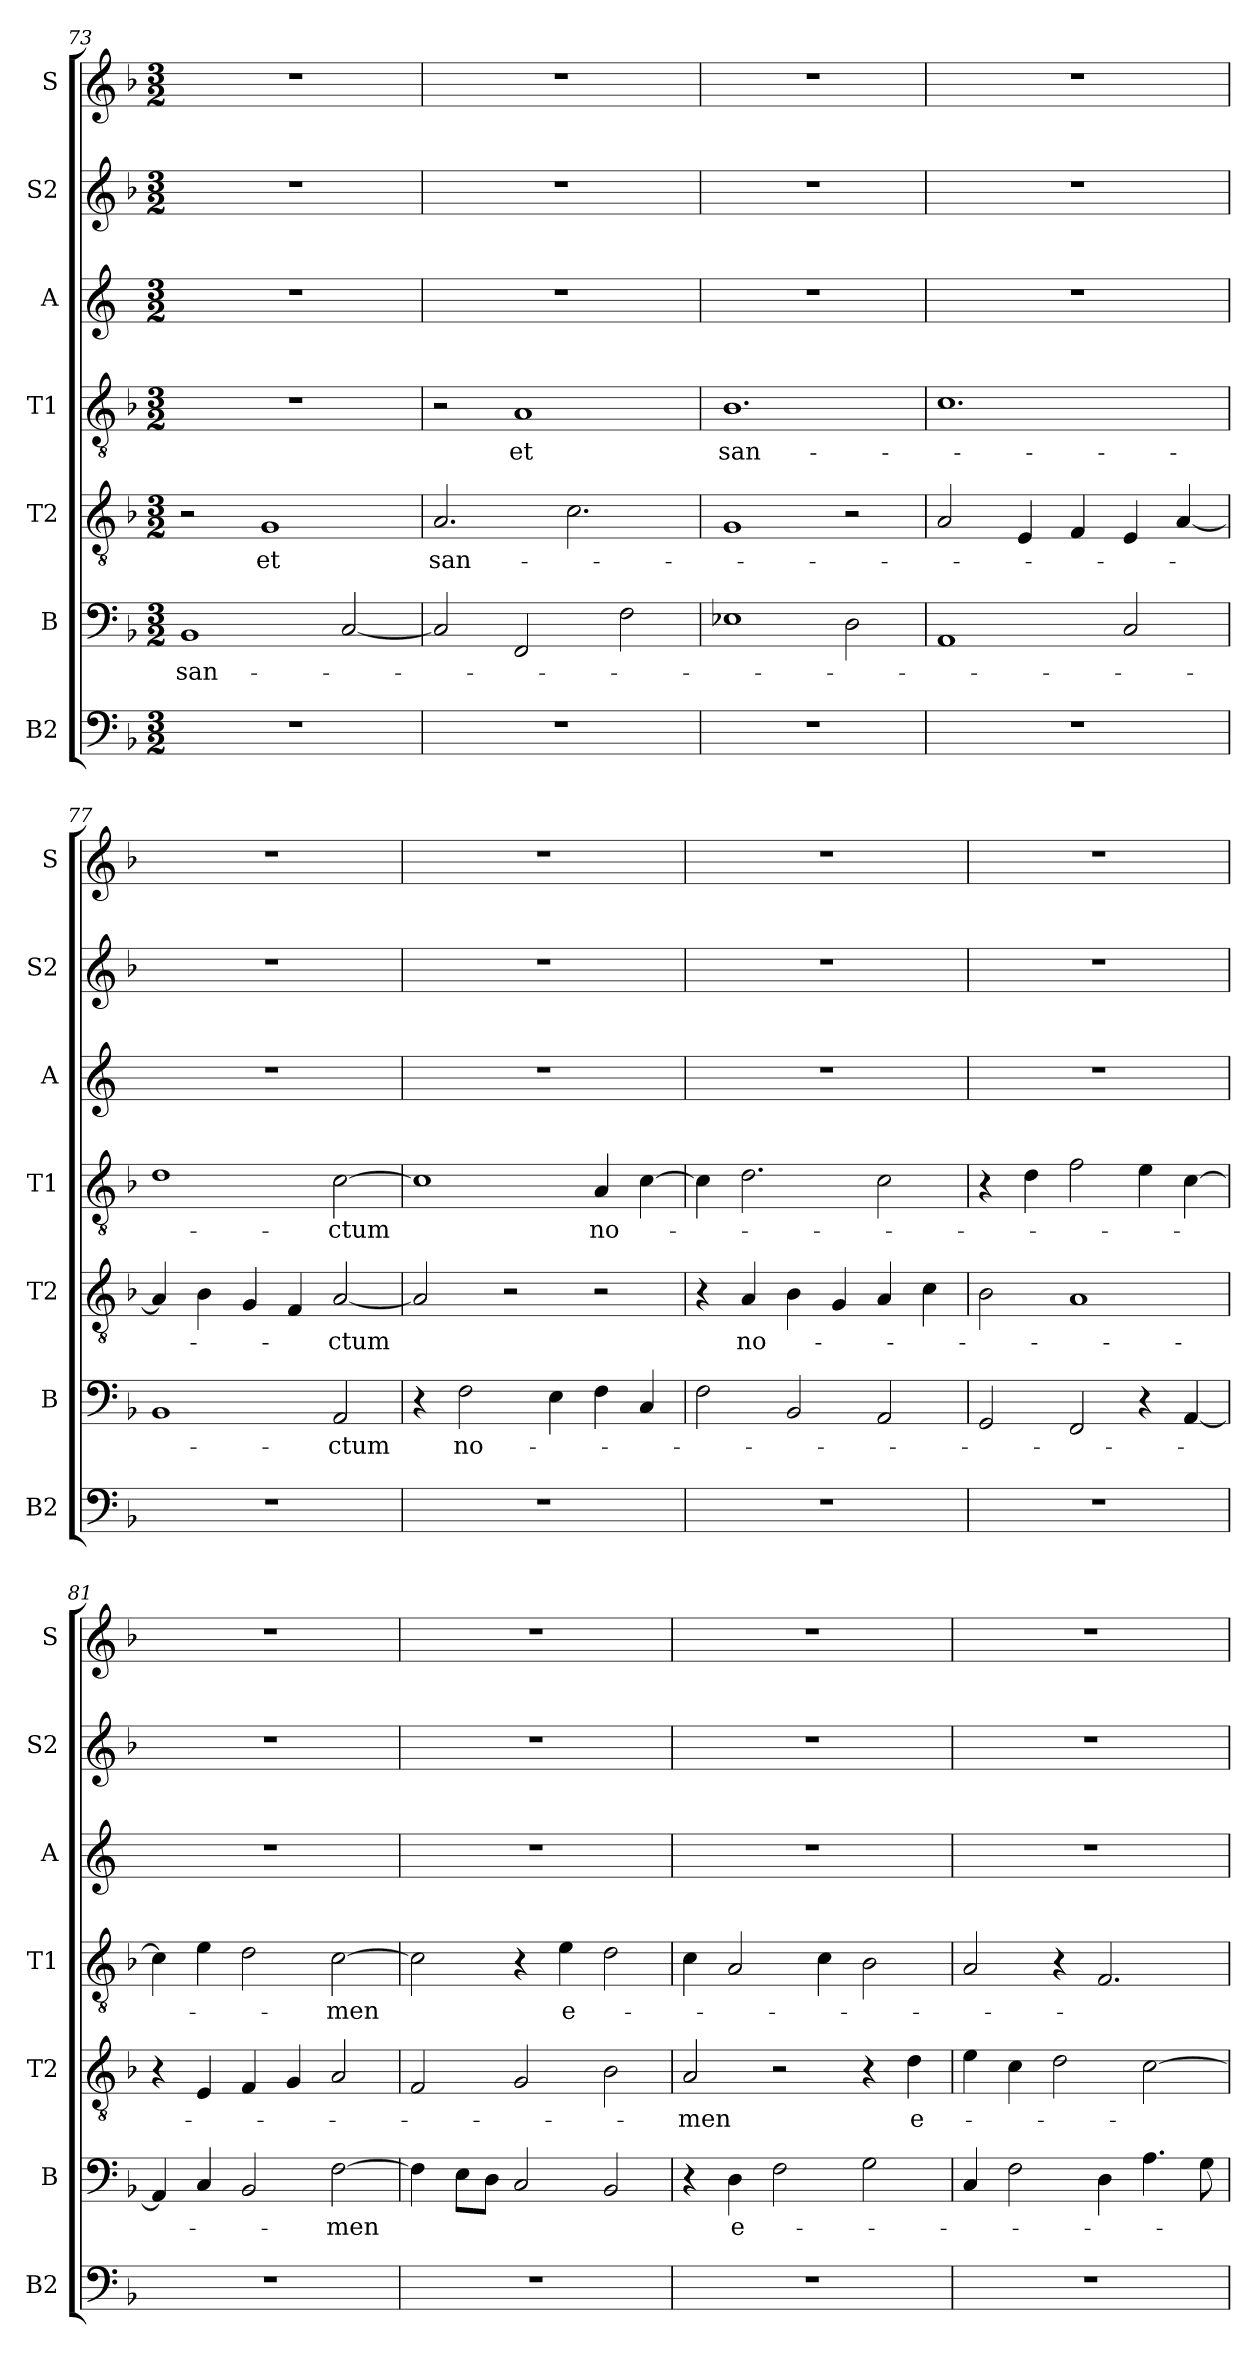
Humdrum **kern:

**kern	**kern	**text	**kern	**text	**kern	**text	**kern	**kern	**kern
*part7	*part6	*part6	*part5	*part5	*part4	*part4	*part3	*part2	*part1
*staff7	*staff6	*staff6	*staff5	*staff5	*staff4	*staff4	*staff3	*staff2	*staff1
*I"B2	*I"B	*	*I"T2	*	*I"T1	*	*I"A	*I"S2	*I"S
*I'B2	*I'B	*	*I'T2	*	*I'T1	*	*I'A	*I'S2	*I'S
*clefF4	*clefF4	*	*clefGv2	*	*clefGv2	*	*clefG2	*clefG2	*clefG2
*	*	*	*	*	*	*	*ITrd4c7	*	*
*k[b-]	*k[b-]	*	*k[b-]	*	*k[b-]	*	*k[b-]	*k[b-]	*k[b-]
*M3/2	*M3/2	*	*M3/2	*	*M3/2	*	*M3/2	*M3/2	*M3/2
=73	=73	=73	=73	=73	=73	=73	=73	=73	=73
1.r	1BB-	san-	2r	.	1.r	.	1.r	1.r	1.r
.	.	.	1G	et	.	.	.	.	.
.	[2C/	.	.	.	.	.	.	.	.
=74	=74	=74	=74	=74	=74	=74	=74	=74	=74
1.r	2C/]	.	2.A/	san-	2r	.	1.r	1.r	1.r
.	2FF/	.	.	.	1A	et	.	.	.
.	.	.	2.c\	.	.	.	.	.	.
.	2F\	.	.	.	.	.	.	.	.
=75	=75	=75	=75	=75	=75	=75	=75	=75	=75
1.r	1E-X	.	1G	.	1.B-	san-	1.r	1.r	1.r
.	2D\	.	2r	.	.	.	.	.	.
=76	=76	=76	=76	=76	=76	=76	=76	=76	=76
1.r	1AA	.	2A/	.	1.c	.	1.r	1.r	1.r
.	.	.	4E/	.	.	.	.	.	.
.	.	.	4F/	.	.	.	.	.	.
.	2C/	.	4E/	.	.	.	.	.	.
.	.	.	[4A/	.	.	.	.	.	.
=77	=77	=77	=77	=77	=77	=77	=77	=77	=77
1.r	1BB-	.	4A/]	.	1d	.	1.r	1.r	1.r
.	.	.	4B-\	.	.	.	.	.	.
.	.	.	4G/	.	.	.	.	.	.
.	.	.	4F/	.	.	.	.	.	.
.	2AA/	ctum	[2A/	ctum	[2c\	-ctum	.	.	.
=78	=78	=78	=78	=78	=78	=78	=78	=78	=78
1.r	4r	.	2A/]	.	1c]	.	1.r	1.r	1.r
.	2F\	no-	.	.	.	.	.	.	.
.	.	.	2r	.	.	.	.	.	.
.	4E\	.	.	.	.	.	.	.	.
.	4F\	.	2r	.	4A/	no-	.	.	.
.	4C/	.	.	.	[4c\	.	.	.	.
=79	=79	=79	=79	=79	=79	=79	=79	=79	=79
1.r	2F\	.	4r	.	4c\]	.	1.r	1.r	1.r
.	.	.	4A/	no-	2.d\	.	.	.	.
.	2BB-/	.	4B-\	.	.	.	.	.	.
.	.	.	4G/	.	.	.	.	.	.
.	2AA/	.	4A/	.	2c\	.	.	.	.
.	.	.	4c\	.	.	.	.	.	.
=80	=80	=80	=80	=80	=80	=80	=80	=80	=80
1.r	2GG/	.	2B-\	.	4r	.	1.r	1.r	1.r
.	.	.	.	.	4d\	.	.	.	.
.	2FF/	.	1A	.	2f\	.	.	.	.
.	4r	.	.	.	4e\	.	.	.	.
.	[4AA/	.	.	.	[4c\	.	.	.	.
=81	=81	=81	=81	=81	=81	=81	=81	=81	=81
1.r	4AA/]	.	4r	.	4c\]	.	1.r	1.r	1.r
.	4C/	.	4E/	.	4e\	.	.	.	.
.	2BB-/	.	4F/	.	2d\	.	.	.	.
.	.	.	4G/	.	.	.	.	.	.
.	[2F\	men	2A/	.	[2c\	-men	.	.	.
=82	=82	=82	=82	=82	=82	=82	=82	=82	=82
1.r	4F\]	.	2F/	.	2c\]	.	1.r	1.r	1.r
.	8E\L	.	.	.	.	.	.	.	.
.	8D\J	.	.	.	.	.	.	.	.
.	2C/	.	2G/	.	4r	.	.	.	.
.	.	.	.	.	4e\	e-	.	.	.
.	2BB-/	.	2B-\	.	2d\	.	.	.	.
=83	=83	=83	=83	=83	=83	=83	=83	=83	=83
1.r	4r	.	2A/	men	4c\	.	1.r	1.r	1.r
.	4D\	e-	.	.	2A/	.	.	.	.
.	2F\	.	2r	.	.	.	.	.	.
.	.	.	.	.	4c\	.	.	.	.
.	2G\	.	4r	.	2B-\	.	.	.	.
.	.	.	4d\	e-	.	.	.	.	.
=84	=84	=84	=84	=84	=84	=84	=84	=84	=84
1.r	4C/	.	4e\	.	2A/	.	1.r	1.r	1.r
.	2F\	.	4c\	.	.	.	.	.	.
.	.	.	2d\	.	4r	.	.	.	.
.	4D\	.	.	.	2.F/	.	.	.	.
.	4.A\	.	[2c\	.	.	.	.	.	.
.	8G\	.	.	.	.	.	.	.	.
=	=	=	=	=	=	=	=	=	=
*-	*-	*-	*-	*-	*-	*-	*-	*-	*-
